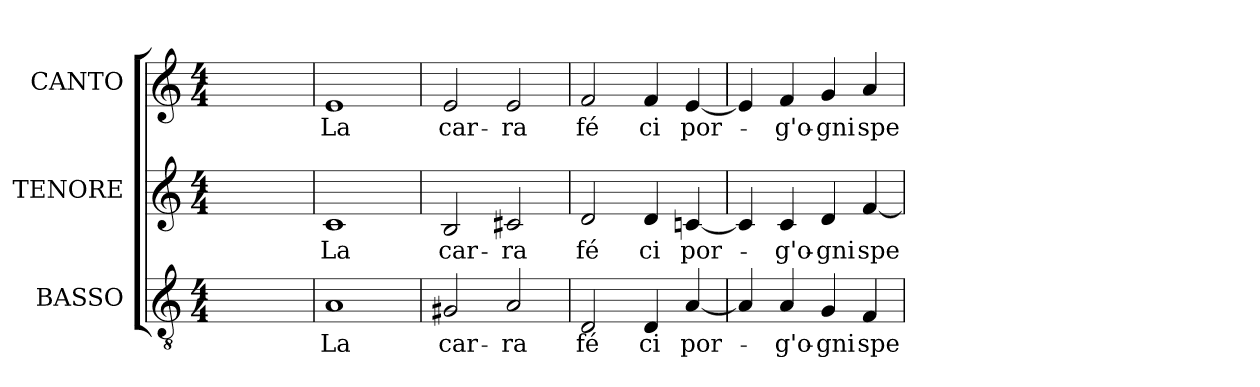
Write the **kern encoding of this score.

**kern	**text	**kern	**text	**kern	**text
*part3	*part3	*part2	*part2	*part1	*part1
*staff3	*staff3	*staff2	*staff2	*staff1	*staff1
*I"BASSO	*	*I"TENORE	*	*I"CANTO	*
*I'B	*	*I'T	*	*I'C	*
!!LO:PB:g=z
*clefGv2	*	*clefG2	*	*clefG2	*
*ITrd7c12	*	*	*	*	*
*k[]	*	*k[]	*	*k[]	*
*C:	*	*C:	*	*C:	*
*M4/4	*	*M4/4	*	*M4/4	*
=1	=1	=1	=1	=1	=1
1ryy	.	1ryy	.	1ryy	.
=1	=1	=1	=1	=1	=1
!	!LO:LY:b:color=#000000	!	!	!	!
!	!	!	!LO:LY:b:color=#000000	!	!
*	*	*	*	*MM160	*
!	!	!	!	!	!LO:LY:b:color=#000000
1AAi	La	1ci	La	1ei	La
=2	=2	=2	=2	=2	=2
!	!LO:LY:b:color=#000000	!	!	!	!
!	!	!	!LO:LY:b:color=#000000	!	!
!	!	!	!	!	!LO:LY:b:color=#000000
2GG#Xi/	car-	2Bi/	car-	2ei/	car-
!	!LO:LY:b:color=#000000	!	!	!	!
!	!	!	!LO:LY:b:color=#000000	!	!
!	!	!	!	!	!LO:LY:b:color=#000000
2AAi/	-ra	2c#Xi/	-ra	2ei/	-ra
=3	=3	=3	=3	=3	=3
!	!LO:LY:b:color=#000000	!	!	!	!
!	!	!	!LO:LY:b:color=#000000	!	!
!	!	!	!	!	!LO:LY:b:color=#000000
2DDi/	fé	2di/	fé	2fi/	fé
!	!LO:LY:b:color=#000000	!	!	!	!
!	!	!	!LO:LY:b:color=#000000	!	!
!	!	!	!	!	!LO:LY:b:color=#000000
4DDi/	ci	4di/	ci	4fi/	ci
!	!LO:LY:b:color=#000000	!	!	!	!
!	!	!	!LO:LY:b:color=#000000	!	!
!	!	!	!	!	!LO:LY:b:color=#000000
[<4AAi/	por-	[<4cni/	por-	[<4ei/	por-
=4	=4	=4	=4	=4	=4
4AAi/]	.	4ci/]	.	4ei/]	.
!	!LO:LY:b:color=#000000	!	!	!	!
!	!	!	!LO:LY:b:color=#000000	!	!
!	!	!	!	!	!LO:LY:b:color=#000000
4AAi/	-g'o-	4ci/	-g'o-	4fi/	-g'o-
!	!LO:LY:b:color=#000000	!	!	!	!
!	!	!	!LO:LY:b:color=#000000	!	!
!	!	!	!	!	!LO:LY:b:color=#000000
4GGi/	-gni	4di/	-gni	4gi/	-gni
!	!LO:LY:b:color=#000000	!	!	!	!
!	!	!	!LO:LY:b:color=#000000	!	!
!	!	!	!	!	!LO:LY:b:color=#000000
4FFi/	spe-	[<4fi/	spe-	4ai/	spe-
=	=	=	=	=	=
*-	*-	*-	*-	*-	*-
